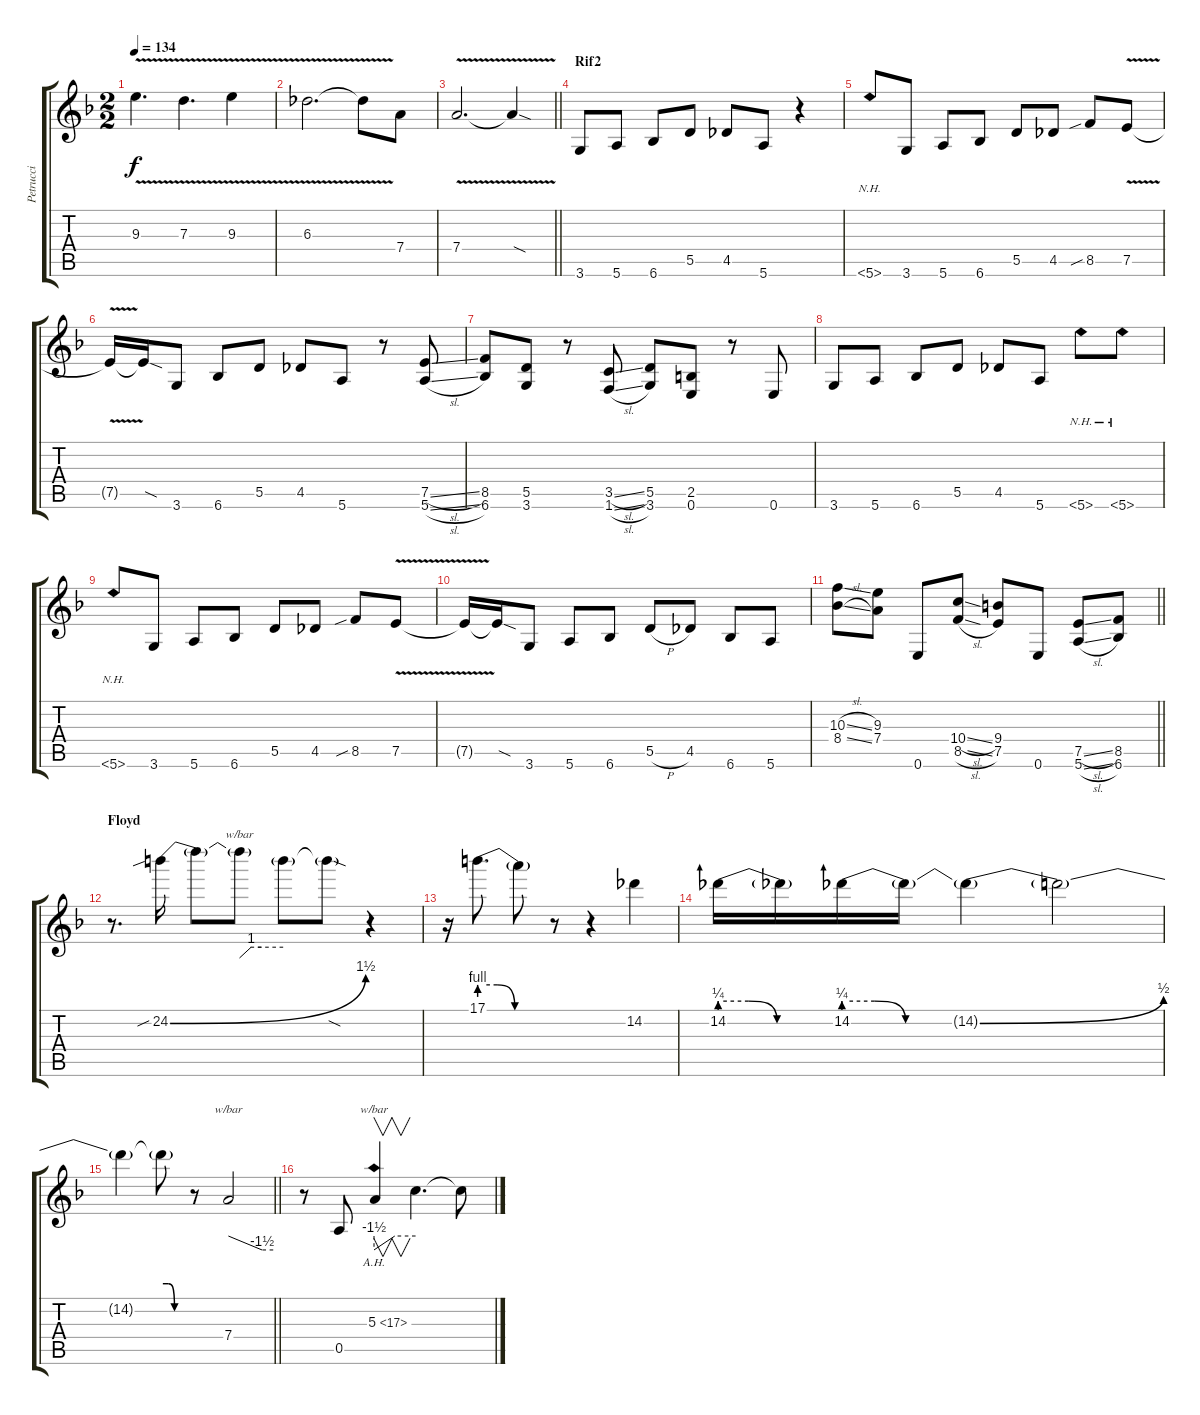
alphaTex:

\track ("Petrucci" "Petrucci") {instrument distortionguitar}
\staff {score tabs}
\tuning (E4 B3 G3 D3 A2 E2) {hide}
\ts (2 2)
\tempo 134
\clef g2
\ks f
9.3{v}.4{d dy f} 7.3{v}.4{d} 9.3{v}.4 |
6.3{v}.2{d} 6.3{t}.8 7.4.8 |
\barLineRight lightlight
7.4{v}.2{d} 7.4{sod t}.4 |
\section ("" "Rif2")
3.6.8 5.6.8 6.6.8 5.5.8 4.5.8 5.6.8 r.4 |
5.6{nh}.8 3.6.8 5.6.8 6.6.8 5.5.8 4.5.8 8.5{sib}.8 7.5{v}.8 |
7.5{t}.16 7.5{sod t}.16 3.6.8 6.6.8 5.5.8 4.5.8 5.6.8 r.8 (7.5{sl} 5.6{sl}).8 |
(8.5 6.6).8 (5.5 3.6).8 r.8 (3.5{sl} 1.6{sl}).8 (5.5 3.6).8 (2.5 0.6).8 r.8 0.6.8 |
3.6.8 5.6.8 6.6.8 5.5.8 4.5.8 5.6.8 5.6{nh}.8 5.6{nh}.8 |
5.6{nh}.8 3.6.8 5.6.8 6.6.8 5.5.8 4.5.8 8.5{sib}.8 7.5{v}.8 |
7.5{t}.16 7.5{sod t}.16 3.6.8 5.6.8 6.6.8 5.5{h}.8 4.5.8 6.6.8 5.6.8 |
\barLineRight lightlight
(10.3{sl} 8.4{sl}).8 (9.3 7.4).8 0.6.8 (10.4{sl} 8.5{sl}).8 (9.4 7.5).8 0.6.8 (7.5{sl} 5.6{sl}).8 (8.5 6.6).8 |
\section ("" "Floyd")
r.8{d} 24.2{be (bend 0 0 60 6) sib}.16 24.2{t}.8 24.2{t}.8{tbe (custom default 0 0 16 4 30 4 60 4)} 24.2{t}.8 24.2{sod t}.8 r.4 |
r.16 17.1{be (custom 0 4 15 4 30 0 60 0)}.8{d} 17.1{t}.8 r.8 r.4 14.2.4 |
14.2{be (custom 0 1 15 1 30 0 60 0)}.16 14.2{t}.16 14.2{be (custom 0 1 15 1 30 0 60 0)}.16 14.2{t}.16 14.2{be (bend 0 0 60 2) t}.4 14.2{t}.2 |
\barLineRight lightlight
14.2{t}.4 14.2{be (custom 0 2 15 2 30 0 60 0) t}.8 r.8 7.4.2{tbe (custom default 0 0 45 -6 60 -6)} |
r.8 0.5.8 5.3{ah 12}.4{v tbe (custom default 0 -6 30 0 60 0)} 5.3{t}.4{d} 5.3{t}.8
